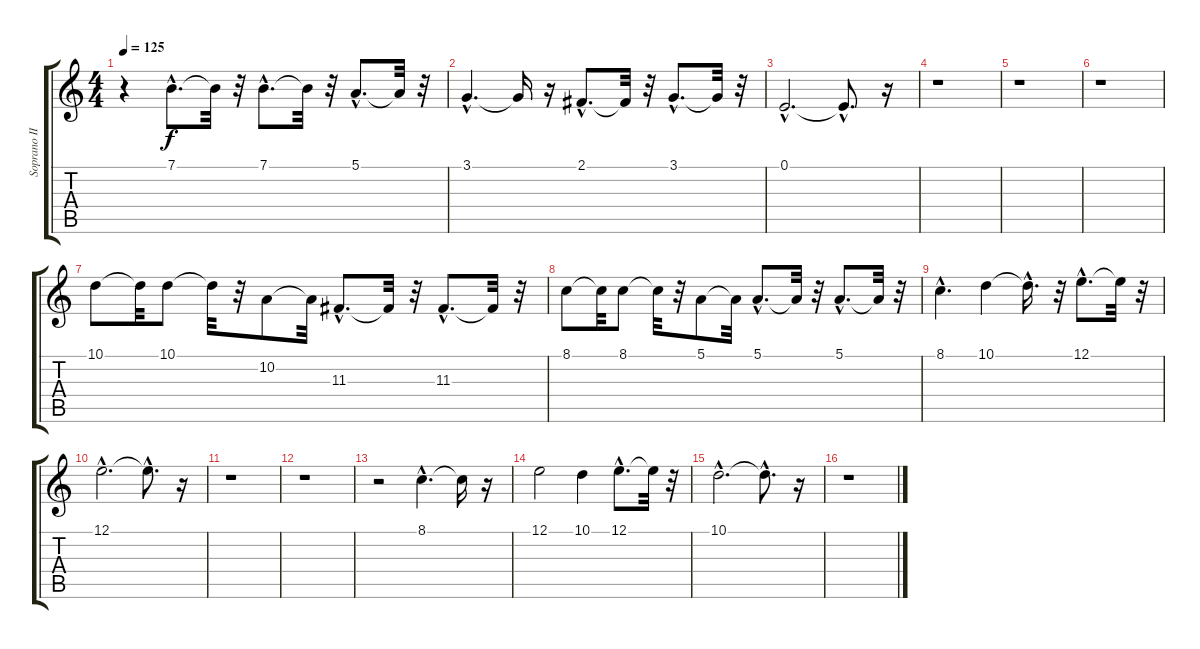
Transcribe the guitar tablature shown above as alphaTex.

\track ("Soprano II" "Soprano II") {instrument lead6voice}
\staff {score tabs}
\tuning (E4 B3 G3 D3 A2 E2) {hide}
\ts (4 4)
\tempo 125
\clef g2
\ks c
r.4{dy f} 7.1{hac}.8{d} 7.1{t}.32 r.32 7.1{hac}.8{d} 7.1{t}.32 r.32 5.1{hac}.8{d} 5.1{t}.32 r.32 |
3.1{hac}.4{d} 3.1{t}.16 r.16 2.1{hac}.8{d} 2.1{t}.32 r.32 3.1{hac}.8{d} 3.1{t}.32 r.32 |
0.1{hac}.2{d} 0.1{hac t}.8{d} r.16 |
r.1 |
r.1 |
r.1 |
10.1.8 10.1{t}.32 10.1.8 10.1{t}.32 r.32 10.2.8 10.2{t}.32 11.3{hac}.8{d} 11.3{t}.32 r.32 11.3{hac}.8{d} 11.3{t}.32 r.32 |
8.1.8 8.1{t}.32 8.1.8 8.1{t}.32 r.32 5.1.8 5.1{t}.32 5.1{hac}.8{d} 5.1{t}.32 r.32 5.1{hac}.8{d} 5.1{t}.32 r.32 |
8.1{hac}.4{d} 10.1.4 10.1{hac t}.16{d} r.32 12.1{hac}.8{d} 12.1{t}.32 r.32 |
12.1{hac}.2{d} 12.1{hac t}.8{d} r.16 |
r.1 |
r.1 |
r.2 8.1{hac}.4{d} 8.1{t}.16 r.16 |
12.1.2 10.1.4 12.1{hac}.8{d} 12.1{t}.32 r.32 |
10.1{hac}.2{d} 10.1{hac t}.8{d} r.16 |
r.1
